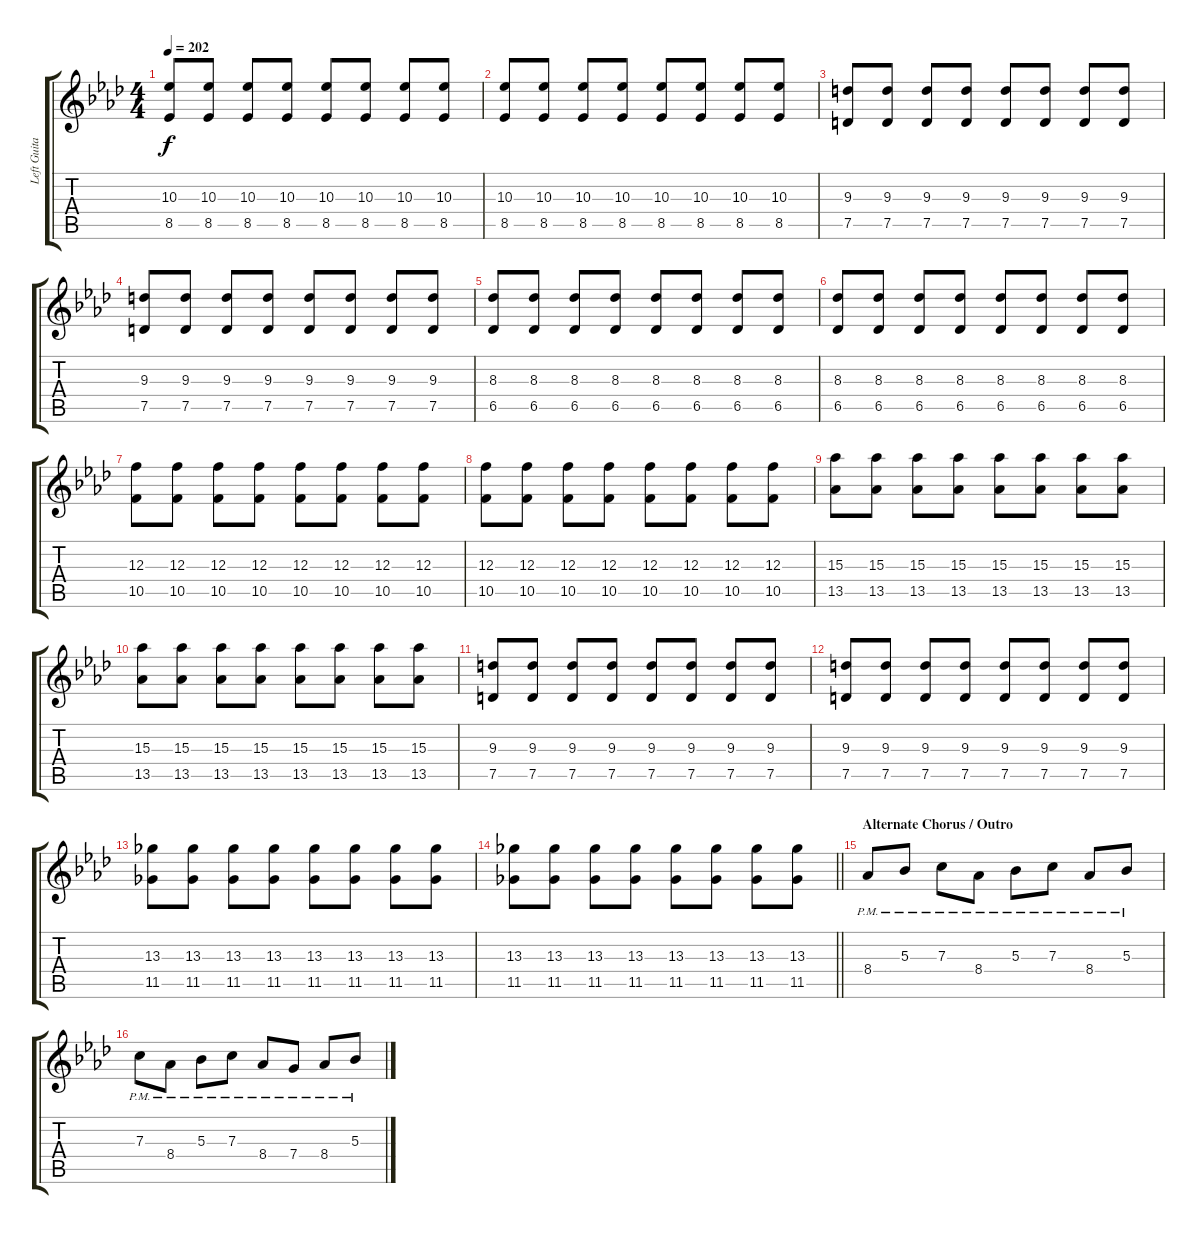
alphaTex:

\track ("Left Guitar" "Left Guita") {instrument overdrivenguitar}
\staff {score tabs}
\tuning (D4 A3 F3 C3 G2 C2) {hide}
\ts (4 4)
\tempo 202
\clef g2
\ks ab
(10.3 8.5).8{dy f} (10.3 8.5).8 (10.3 8.5).8 (10.3 8.5).8 (10.3 8.5).8 (10.3 8.5).8 (10.3 8.5).8 (10.3 8.5).8 |
(10.3 8.5).8 (10.3 8.5).8 (10.3 8.5).8 (10.3 8.5).8 (10.3 8.5).8 (10.3 8.5).8 (10.3 8.5).8 (10.3 8.5).8 |
(9.3 7.5).8 (9.3 7.5).8 (9.3 7.5).8 (9.3 7.5).8 (9.3 7.5).8 (9.3 7.5).8 (9.3 7.5).8 (9.3 7.5).8 |
(9.3 7.5).8 (9.3 7.5).8 (9.3 7.5).8 (9.3 7.5).8 (9.3 7.5).8 (9.3 7.5).8 (9.3 7.5).8 (9.3 7.5).8 |
(8.3 6.5).8 (8.3 6.5).8 (8.3 6.5).8 (8.3 6.5).8 (8.3 6.5).8 (8.3 6.5).8 (8.3 6.5).8 (8.3 6.5).8 |
(8.3 6.5).8 (8.3 6.5).8 (8.3 6.5).8 (8.3 6.5).8 (8.3 6.5).8 (8.3 6.5).8 (8.3 6.5).8 (8.3 6.5).8 |
(12.3 10.5).8 (12.3 10.5).8 (12.3 10.5).8 (12.3 10.5).8 (12.3 10.5).8 (12.3 10.5).8 (12.3 10.5).8 (12.3 10.5).8 |
(12.3 10.5).8 (12.3 10.5).8 (12.3 10.5).8 (12.3 10.5).8 (12.3 10.5).8 (12.3 10.5).8 (12.3 10.5).8 (12.3 10.5).8 |
(15.3 13.5).8 (15.3 13.5).8 (15.3 13.5).8 (15.3 13.5).8 (15.3 13.5).8 (15.3 13.5).8 (15.3 13.5).8 (15.3 13.5).8 |
(15.3 13.5).8 (15.3 13.5).8 (15.3 13.5).8 (15.3 13.5).8 (15.3 13.5).8 (15.3 13.5).8 (15.3 13.5).8 (15.3 13.5).8 |
(9.3 7.5).8 (9.3 7.5).8 (9.3 7.5).8 (9.3 7.5).8 (9.3 7.5).8 (9.3 7.5).8 (9.3 7.5).8 (9.3 7.5).8 |
(9.3 7.5).8 (9.3 7.5).8 (9.3 7.5).8 (9.3 7.5).8 (9.3 7.5).8 (9.3 7.5).8 (9.3 7.5).8 (9.3 7.5).8 |
(13.3 11.5).8 (13.3 11.5).8 (13.3 11.5).8 (13.3 11.5).8 (13.3 11.5).8 (13.3 11.5).8 (13.3 11.5).8 (13.3 11.5).8 |
\barLineRight lightlight
(13.3 11.5).8 (13.3 11.5).8 (13.3 11.5).8 (13.3 11.5).8 (13.3 11.5).8 (13.3 11.5).8 (13.3 11.5).8 (13.3 11.5).8 |
\section ("" "Alternate Chorus / Outro")
8.4{pm}.8 5.3{pm}.8 7.3{pm}.8 8.4{pm}.8 5.3{pm}.8 7.3{pm}.8 8.4{pm}.8 5.3{pm}.8 |
7.3{pm}.8 8.4{pm}.8 5.3{pm}.8 7.3{pm}.8 8.4{pm}.8 7.4{pm}.8 8.4{pm}.8 5.3{pm}.8
